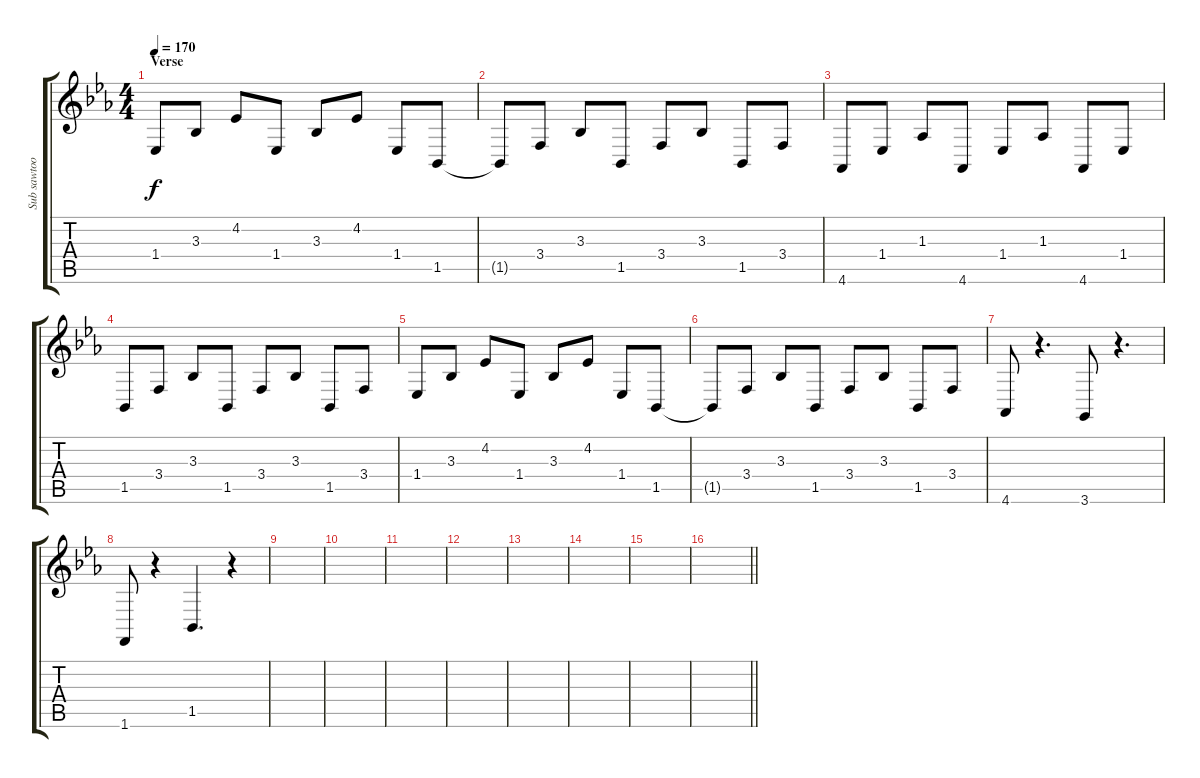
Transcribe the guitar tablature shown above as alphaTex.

\track ("Sub sawtooth" "Sub sawtoo") {instrument lead2sawtooth}
\staff {score tabs}
\tuning (E4 B3 G3 D3 A2 E2) {hide}
\ts (4 4)
\section ("" "Verse")
\tempo 170
\clef g2
\ks eb
1.4.8{dy f} 3.3.8 4.2.8 1.4.8 3.3.8 4.2.8 1.4.8 1.5.8 |
1.5{t}.8 3.4.8 3.3.8 1.5.8 3.4.8 3.3.8 1.5.8 3.4.8 |
4.6.8 1.4.8 1.3.8 4.6.8 1.4.8 1.3.8 4.6.8 1.4.8 |
1.5.8 3.4.8 3.3.8 1.5.8 3.4.8 3.3.8 1.5.8 3.4.8 |
1.4.8 3.3.8 4.2.8 1.4.8 3.3.8 4.2.8 1.4.8 1.5.8 |
1.5{t}.8 3.4.8 3.3.8 1.5.8 3.4.8 3.3.8 1.5.8 3.4.8 |
4.6.8 r.4{d} 3.6.8 r.4{d} |
1.6.8 r.4 1.5.4{d} r.4 |
|
|
|
|
|
|
|
\barLineRight lightlight
